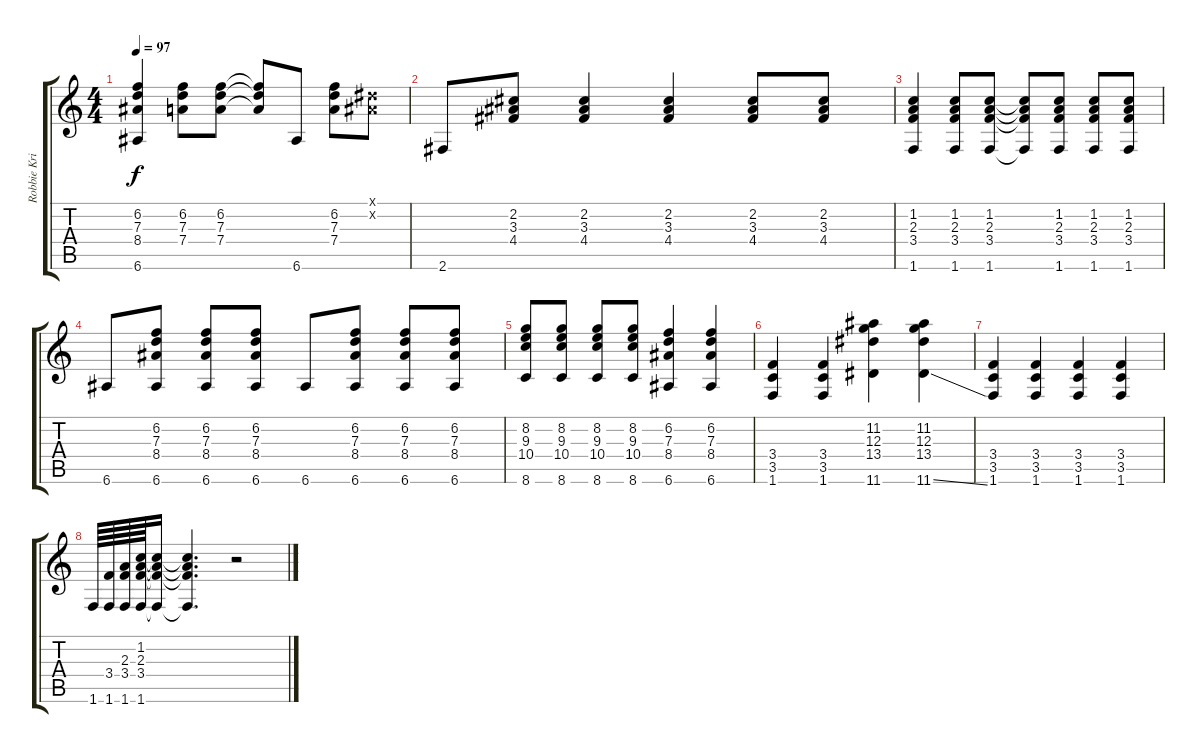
\track ("Robbie Krieger" "Robbie Kri") {instrument electricguitarclean}
\staff {score tabs}
\tuning (E4 B3 G3 D3 A2 E2) {hide}
\ts (4 4)
\tempo 97
\clef g2
\ks c
(6.2 7.3 8.4 6.6).4{dy f} (6.2 7.3 7.4).8 (6.2 7.3 7.4).8 (6.2{t} 7.3{t} 7.4{t}).8 6.6.8 (6.2 7.3 7.4).8 (-1.1{x} -1.2{x}).8 |
2.6.8 (2.2 3.3 4.4).8 (2.2 3.3 4.4).4 (2.2 3.3 4.4).4 (2.2 3.3 4.4).8 (2.2 3.3 4.4).8 |
(1.2 2.3 3.4 1.6).4 (1.2 2.3 3.4 1.6).8 (1.2 2.3 3.4 1.6).8 (1.2{t} 2.3{t} 3.4{t} 1.6{t}).8 (1.2 2.3 3.4 1.6).8 (1.2 2.3 3.4 1.6).8 (1.2 2.3 3.4 1.6).8 |
6.6.8 (6.2 7.3 8.4 6.6).8 (6.2 7.3 8.4 6.6).8 (6.2 7.3 8.4 6.6).8 6.6.8 (6.2 7.3 8.4 6.6).8 (6.2 7.3 8.4 6.6).8 (6.2 7.3 8.4 6.6).8 |
(8.2 9.3 10.4 8.6).8 (8.2 9.3 10.4 8.6).8 (8.2 9.3 10.4 8.6).8 (8.2 9.3 10.4 8.6).8 (6.2 7.3 8.4 6.6).4 (6.2 7.3 8.4 6.6).4 |
(3.4 3.5 1.6).4 (3.4 3.5 1.6).4 (11.2 12.3 13.4 11.6).4 (11.2 12.3 13.4 11.6{ss}).4 |
(3.4 3.5 1.6).4 (3.4 3.5 1.6).4 (3.4 3.5 1.6).4 (3.4 3.5 1.6).4 |
1.6.64 (3.4 1.6).64 (2.3 3.4 1.6).64 (1.2 2.3 3.4 1.6).64 (1.2{t} 2.3{t} 3.4{t} 1.6{t}).16 (1.2{t} 2.3{t} 3.4{t} 1.6{t}).4{d} r.2
